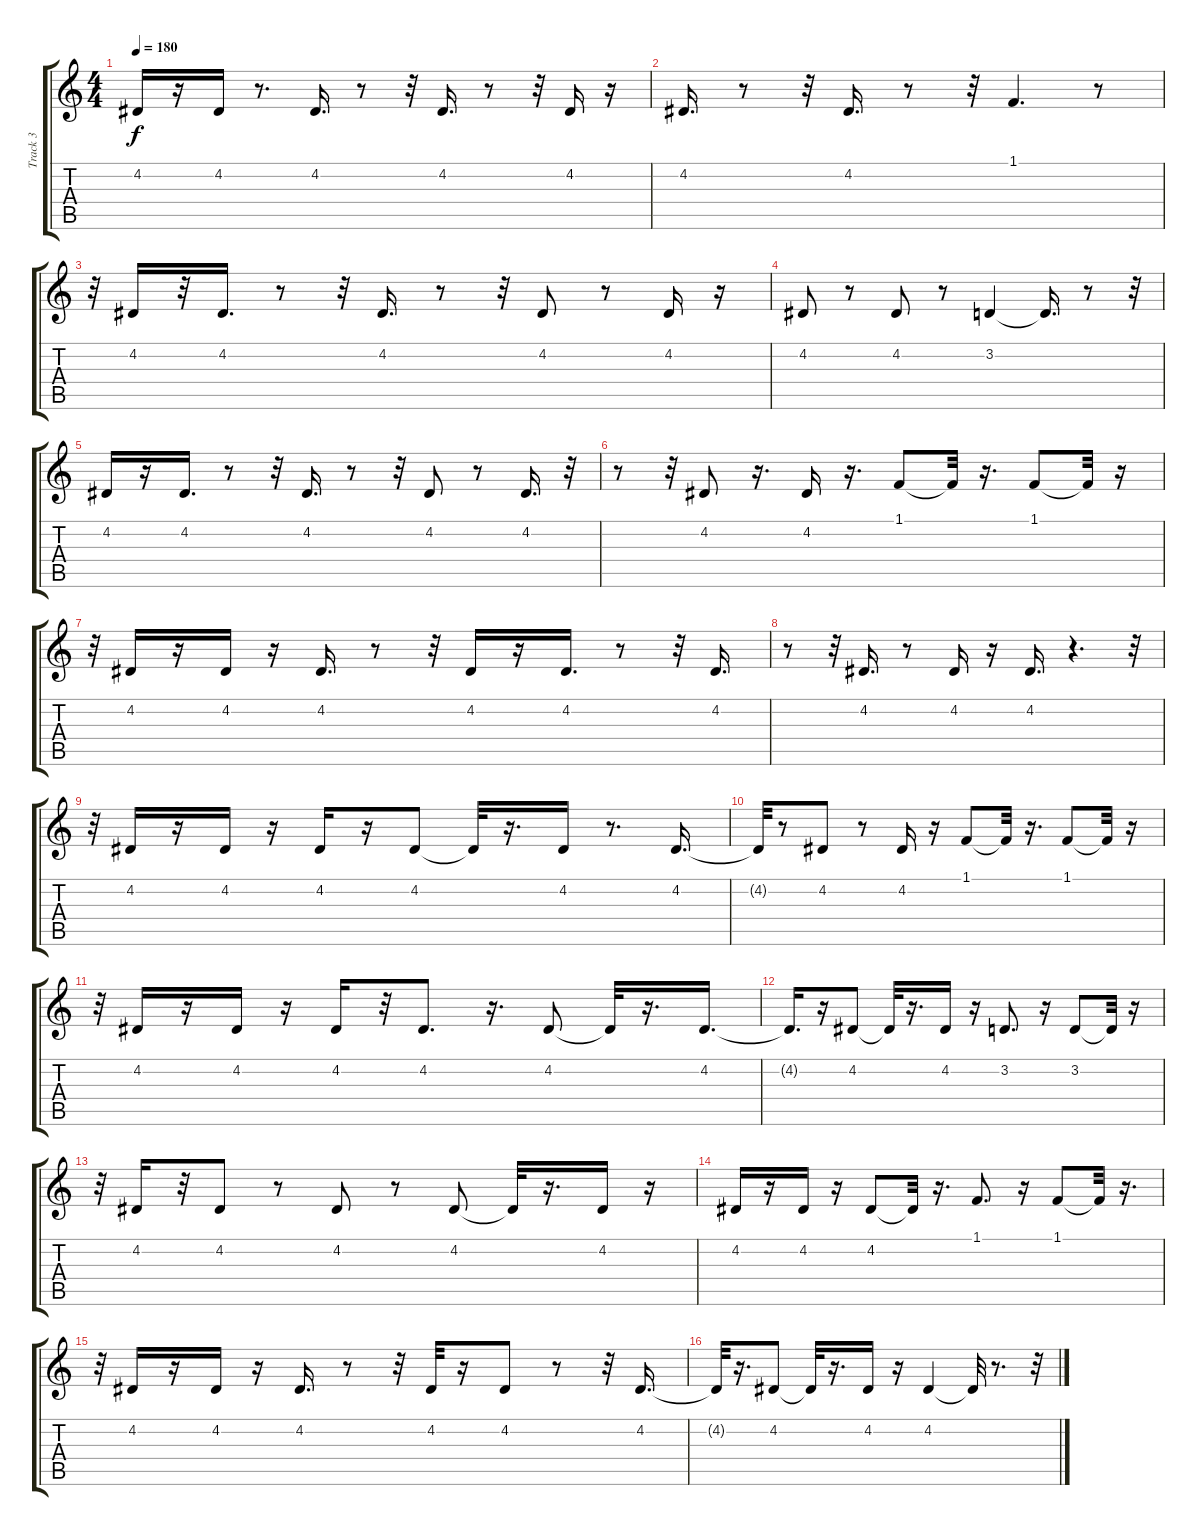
\track ("Track 3" "Track 3") {instrument clarinet}
\staff {score tabs}
\tuning (E4 B3 G3 D3 A2 E2) {hide}
\ts (4 4)
\tempo 180
\clef g2
\ks c
4.2.16{dy f} r.16 4.2.16 r.8{d} 4.2.16{d} r.8 r.32 4.2.16{d} r.8 r.32 4.2.16 r.16 |
4.2.16{d} r.8 r.32 4.2.16{d} r.8 r.32 1.1.4{d} r.8 |
r.32 4.2.16 r.32 4.2.16{d} r.8 r.32 4.2.16{d} r.8 r.32 4.2.8 r.8 4.2.16 r.16 |
4.2.8 r.8 4.2.8 r.8 3.2.4 3.2{t}.16{d} r.8 r.32 |
4.2.16 r.16 4.2.16{d} r.8 r.32 4.2.16{d} r.8 r.32 4.2.8 r.8 4.2.16{d} r.32 |
r.8 r.32 4.2.8 r.16{d} 4.2.16 r.16{d} 1.1.8 1.1{t}.32 r.16{d} 1.1.8 1.1{t}.32 r.16 |
r.32 4.2.16 r.16 4.2.16 r.16 4.2.16{d} r.8 r.32 4.2.16 r.16 4.2.16{d} r.8 r.32 4.2.16{d} |
r.8 r.32 4.2.16{d} r.8 4.2.16 r.16 4.2.16{d} r.4{d} r.32 |
r.32 4.2.16 r.16 4.2.16 r.16 4.2.16 r.16 4.2.8 4.2{t}.32 r.16{d} 4.2.16 r.8{d} 4.2.16{d} |
4.2{t}.32 r.8 4.2.8 r.8 4.2.16 r.16 1.1.8 1.1{t}.32 r.16{d} 1.1.8 1.1{t}.32 r.16 |
r.32 4.2.16 r.16 4.2.16 r.16 4.2.16 r.32 4.2.8{d} r.16{d} 4.2.8 4.2{t}.32 r.16{d} 4.2.16{d} |
4.2{t}.16{d} r.16 4.2.8 4.2{t}.32 r.16{d} 4.2.16 r.16 3.2.8{d} r.16 3.2.8 3.2{t}.32 r.16 |
r.32 4.2.16 r.32 4.2.8 r.8 4.2.8 r.8 4.2.8 4.2{t}.32 r.16{d} 4.2.16 r.16 |
4.2.16 r.16 4.2.16 r.16 4.2.8 4.2{t}.32 r.16{d} 1.1.8{d} r.16 1.1.8 1.1{t}.32 r.16{d} |
r.32 4.2.16 r.16 4.2.16 r.16 4.2.16{d} r.8 r.32 4.2.32 r.16 4.2.8 r.8 r.32 4.2.16{d} |
4.2{t}.32 r.16{d} 4.2.8 4.2{t}.32 r.16{d} 4.2.16 r.16 4.2.4 4.2{t}.32 r.8{d} r.32
